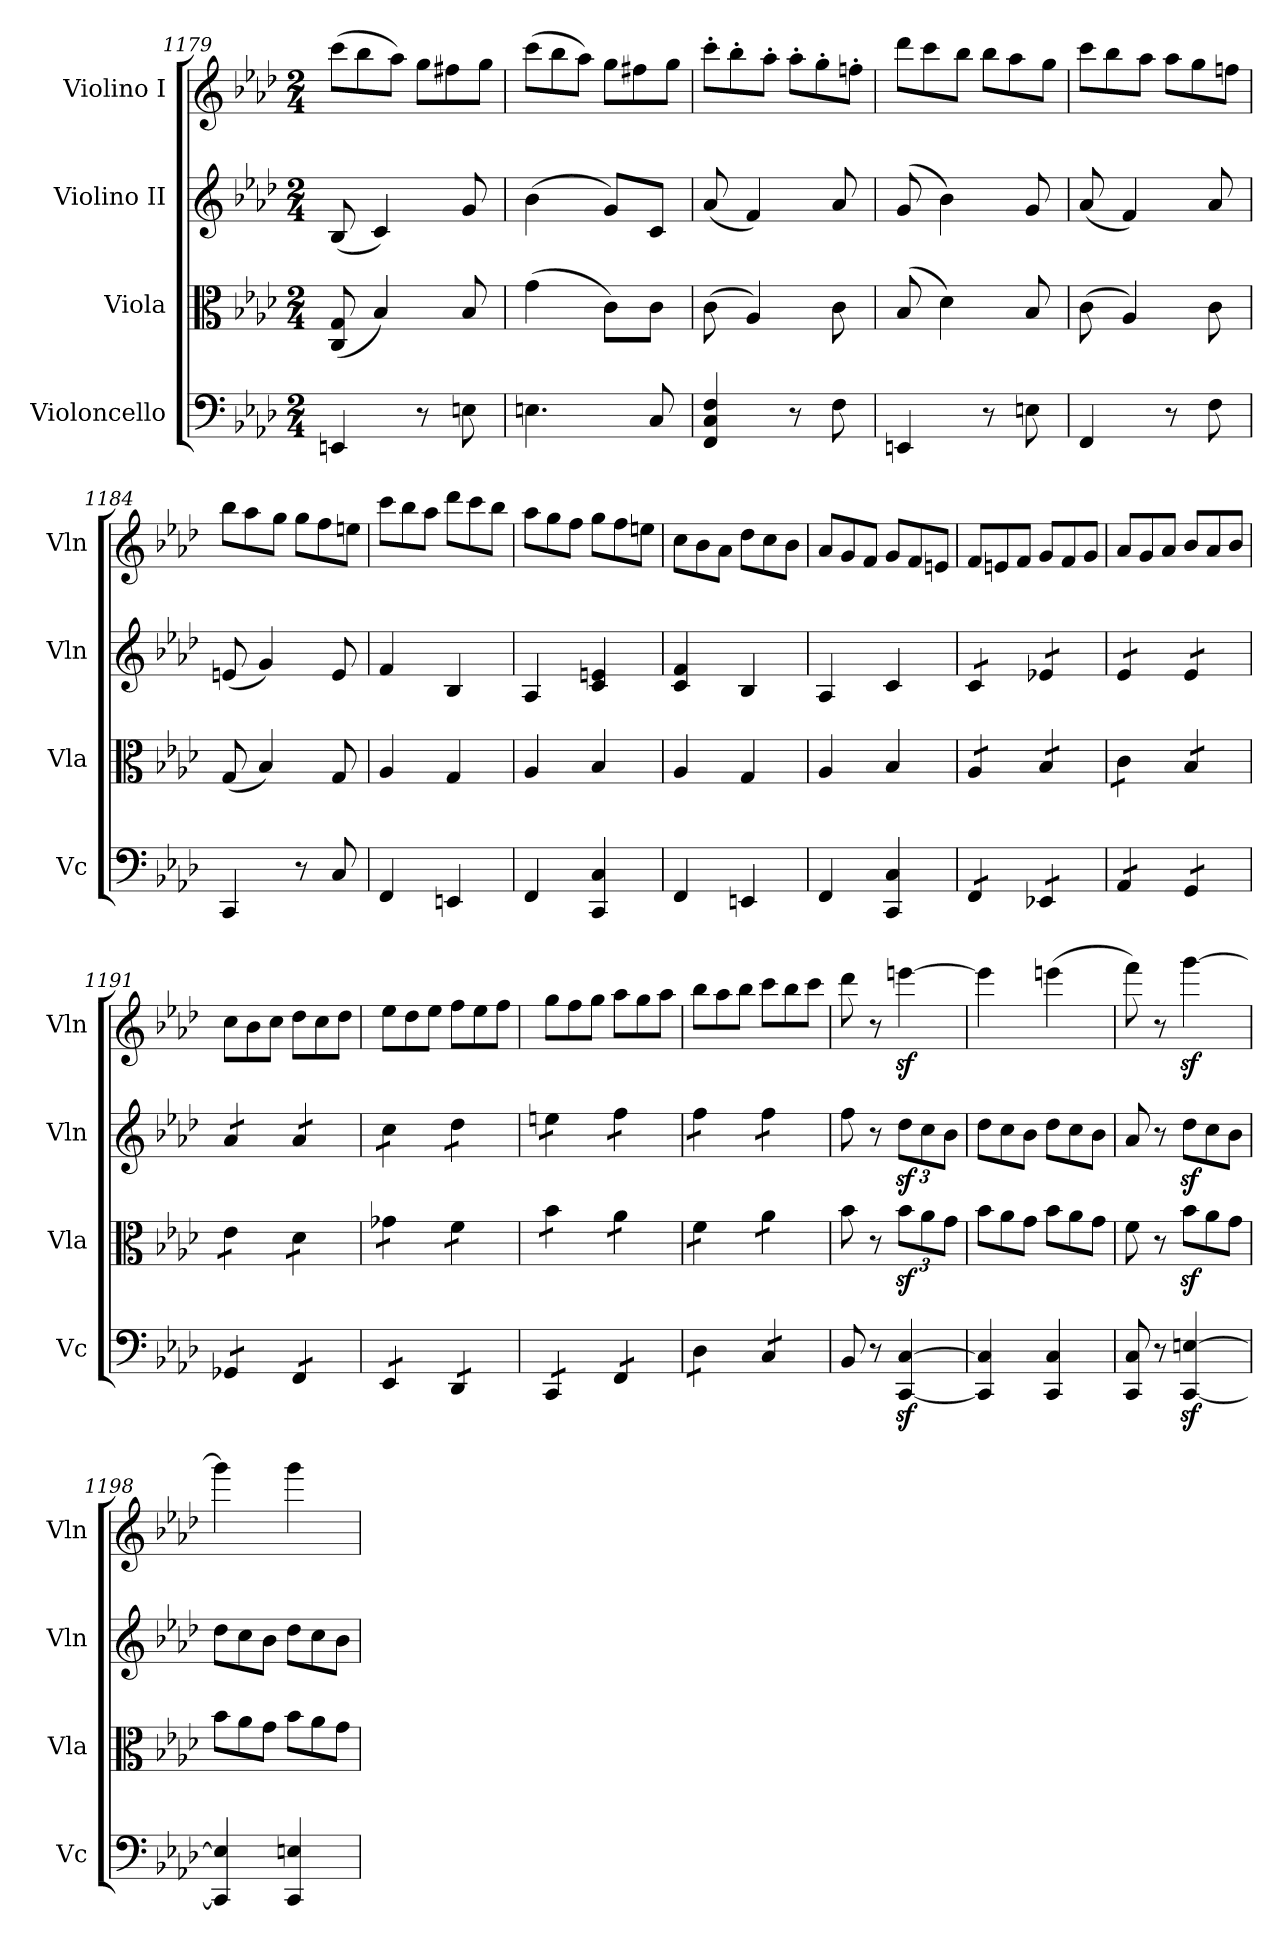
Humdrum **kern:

**kern	**kern	**kern	**kern
*part4	*part3	*part2	*part1
*staff4	*staff3	*staff2	*staff1
*I"Violoncello	*I"Viola	*I"Violino II	*I"Violino I
*I'Vc	*I'Vla	*I'Vln	*I'Vln
*clefF4	*clefC3	*clefG2	*clefG2
*k[b-e-a-d-]	*k[b-e-a-d-]	*k[b-e-a-d-]	*k[b-e-a-d-]
*M2/4	*M2/4	*M2/4	*M2/4
*	*	*	*Xtuplet
=1179	=1179	=1179	=1179
4EEn/	(8C/ 8G/	(8B-/	(12ccc\L
.	.	.	12bb-\
.	4B-/)	4c/)	.
.	.	.	12aa-\J)
8r	.	.	12gg\L
.	.	.	12ff#X\
8En\	8B-/	8g/	.
.	.	.	12gg\J
=1180	=1180	=1180	=1180
4.En\	(4g\	(4b-\	(12ccc\L
.	.	.	12bb-\
.	.	.	12aa-\J)
.	8c\L)	8g/L)	12gg\L
.	.	.	12ff#X\
8C/	8c\J	8c/J	.
.	.	.	12gg\J
=1181	=1181	=1181	=1181
4FF/ 4C/ 4F/	(8c\	(8a-/	12ccc'\L
.	.	.	12bb-'\
.	4A-/)	4f/)	.
.	.	.	12aa-'\J
8r	.	.	12aa-'\L
.	.	.	12gg'\
8F\	8c\	8a-/	.
.	.	.	12ffn'\J
=1182	=1182	=1182	=1182
4EEn/	(8B-/	(8g/	12ddd-\L
.	.	.	12ccc\
.	4d-\)	4b-\)	.
.	.	.	12bb-\J
8r	.	.	12bb-\L
.	.	.	12aa-\
8En\	8B-/	8g/	.
.	.	.	12gg\J
=1183	=1183	=1183	=1183
4FF/	(8c\	(8a-/	12ccc\L
.	.	.	12bb-\
.	4A-/)	4f/)	.
.	.	.	12aa-\J
8r	.	.	12aa-\L
.	.	.	12gg\
8F\	8c\	8a-/	.
.	.	.	12ffn\J
!!LO:PB:g=z
=1184	=1184	=1184	=1184
4CC/	(8G/	(8en/	12bb-\L
.	.	.	12aa-\
.	4B-/)	4g/)	.
.	.	.	12gg\J
8r	.	.	12gg\L
.	.	.	12ff\
8C/	8G/	8e/	.
.	.	.	12een\J
=1185	=1185	=1185	=1185
4FF/	4A-/	4f/	12ccc\L
.	.	.	12bb-\
.	.	.	12aa-\J
4EEn/	4G/	4B-/	12ddd-\L
.	.	.	12ccc\
.	.	.	12bb-\J
=1186	=1186	=1186	=1186
4FF/	4A-/	4A-/	12aa-\L
.	.	.	12gg\
.	.	.	12ff\J
4CC/ 4C/	4B-/	4c/ 4en/	12gg\L
.	.	.	12ff\
.	.	.	12een\J
=1187	=1187	=1187	=1187
4FF/	4A-/	4c/ 4f/	12cc\L
.	.	.	12b-\
.	.	.	12a-\J
4EEn/	4G/	4B-/	12dd-\L
.	.	.	12cc\
.	.	.	12b-\J
=1188	=1188	=1188	=1188
4FF/	4A-/	4A-/	12a-/L
.	.	.	12g/
.	.	.	12f/J
4CC/ 4C/	4B-/	4c/	12g/L
.	.	.	12f/
.	.	.	12en/J
=1189	=1189	=1189	=1189
*tremolo	*	*	*
*	*tremolo	*	*
*	*	*tremolo	*
12FF/L	12A-/L	12c/L	12f/L
12FF/	12A-/	12c/	12en/
12FF/J	12A-/J	12c/J	12f/J
12EE-X/L	12B-/L	12e-X/L	12g/L
12EE-X/	12B-/	12e-X/	12f/
12EE-X/J	12B-/J	12e-X/J	12g/J
=1190	=1190	=1190	=1190
12AA-/L	12c\L	12e-/L	12a-/L
12AA-/	12c\	12e-/	12g/
12AA-/J	12c\J	12e-/J	12a-/J
12GG/L	12B-/L	12e-/L	12b-/L
12GG/	12B-/	12e-/	12a-/
12GG/J	12B-/J	12e-/J	12b-/J
!!LO:LB:g=z
=1191	=1191	=1191	=1191
12GG-X/L	12e-\L	12a-/L	12cc\L
12GG-X/	12e-\	12a-/	12b-\
12GG-X/J	12e-\J	12a-/J	12cc\J
12FF/L	12d-\L	12a-/L	12dd-\L
12FF/	12d-\	12a-/	12cc\
12FF/J	12d-\J	12a-/J	12dd-\J
=1192	=1192	=1192	=1192
12EE-/L	12g-X\L	12cc\L	12ee-\L
12EE-/	12g-X\	12cc\	12dd-\
12EE-/J	12g-X\J	12cc\J	12ee-\J
12DD-/L	12f\L	12dd-\L	12ff\L
12DD-/	12f\	12dd-\	12ee-\
12DD-/J	12f\J	12dd-\J	12ff\J
=1193	=1193	=1193	=1193
12CC/L	12b-\L	12een\L	12gg\L
12CC/	12b-\	12een\	12ff\
12CC/J	12b-\J	12een\J	12gg\J
12FF/L	12a-\L	12ff\L	12aa-\L
12FF/	12a-\	12ff\	12gg\
12FF/J	12a-\J	12ff\J	12aa-\J
=1194	=1194	=1194	=1194
12D-\L	12f\L	12ff\L	12bb-\L
12D-\	12f\	12ff\	12aa-\
12D-\J	12f\J	12ff\J	12bb-\J
12C/L	12a-\L	12ff\L	12ccc\L
12C/	12a-\	12ff\	12bb-\
12C/J	12a-\J	12ff\J	12ccc\J
*	*	*Xtremolo	*
*	*Xtremolo	*	*
*Xtremolo	*	*	*
=1195	=1195	=1195	=1195
8BB-/	8b-\	8ff\	8ddd-\
8r	8r	8r	8r
*	*Xbrackettup	*Xbrackettup	*
[4CC/z< [4C/z<	12b-z<\L	12dd-z<\L	[4eeenz<\
.	12a-\	12cc\	.
.	12g\J	12b-\J	.
=1196	=1196	=1196	=1196
*	*Xtuplet	*Xtuplet	*
4CC/] 4C/]	12b-\L	12dd-\L	4eee\]
.	12a-\	12cc\	.
.	12g\J	12b-\J	.
4CC/ 4C/	12b-\L	12dd-\L	(4eeen\
.	12a-\	12cc\	.
.	12g\J	12b-\J	.
=1197	=1197	=1197	=1197
8CC/ 8C/	8f\	8a-/	8fff\)
8r	8r	8r	8r
[4CC/z< [4En/z<	12b-z<\L	12dd-z<\L	[4gggz<\
.	12a-\	12cc\	.
.	12g\J	12b-\J	.
!!LO:LB:g=z
=1198	=1198	=1198	=1198
4CC/] 4E/]	12b-\L	12dd-\L	4ggg\]
.	12a-\	12cc\	.
.	12g\J	12b-\J	.
4CC/ 4En/	12b-\L	12dd-\L	4ggg\
.	12a-\	12cc\	.
.	12g\J	12b-\J	.
=	=	=	=
*-	*-	*-	*-
